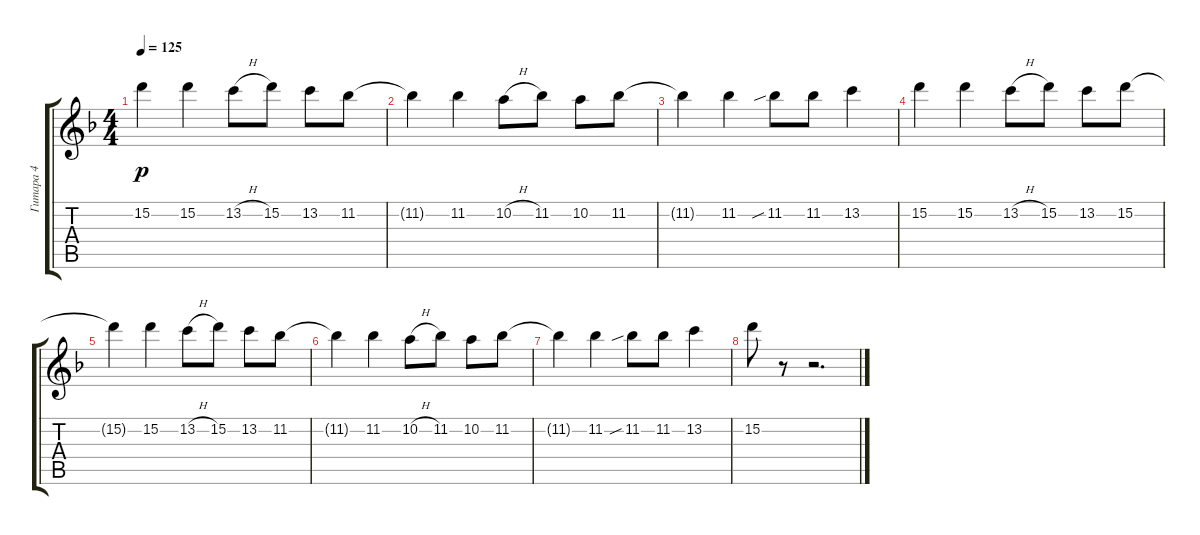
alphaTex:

\track ("Гитара 4" "Гитара 4") {instrument distortionguitar}
\staff {score tabs}
\tuning (E4 B3 G3 D3 A2 E2) {hide}
\ts (4 4)
\tempo 125
\clef g2
\ks dminor
15.2{t}.4{dy p} 15.2.4 13.2{h}.8 15.2.8 13.2.8 11.2.8 |
11.2{t}.4 11.2.4 10.2{h}.8 11.2.8 10.2.8 11.2.8 |
11.2{t}.4 11.2.4 11.2{sib}.8 11.2.8 13.2.4 |
15.2.4 15.2.4 13.2{h}.8 15.2.8 13.2.8 15.2.8 |
15.2{t}.4 15.2.4 13.2{h}.8 15.2.8 13.2.8 11.2.8 |
11.2{t}.4 11.2.4 10.2{h}.8 11.2.8 10.2.8 11.2.8 |
11.2{t}.4 11.2.4 11.2{sib}.8 11.2.8 13.2.4 |
15.2.8 r.8 r.2{d}
